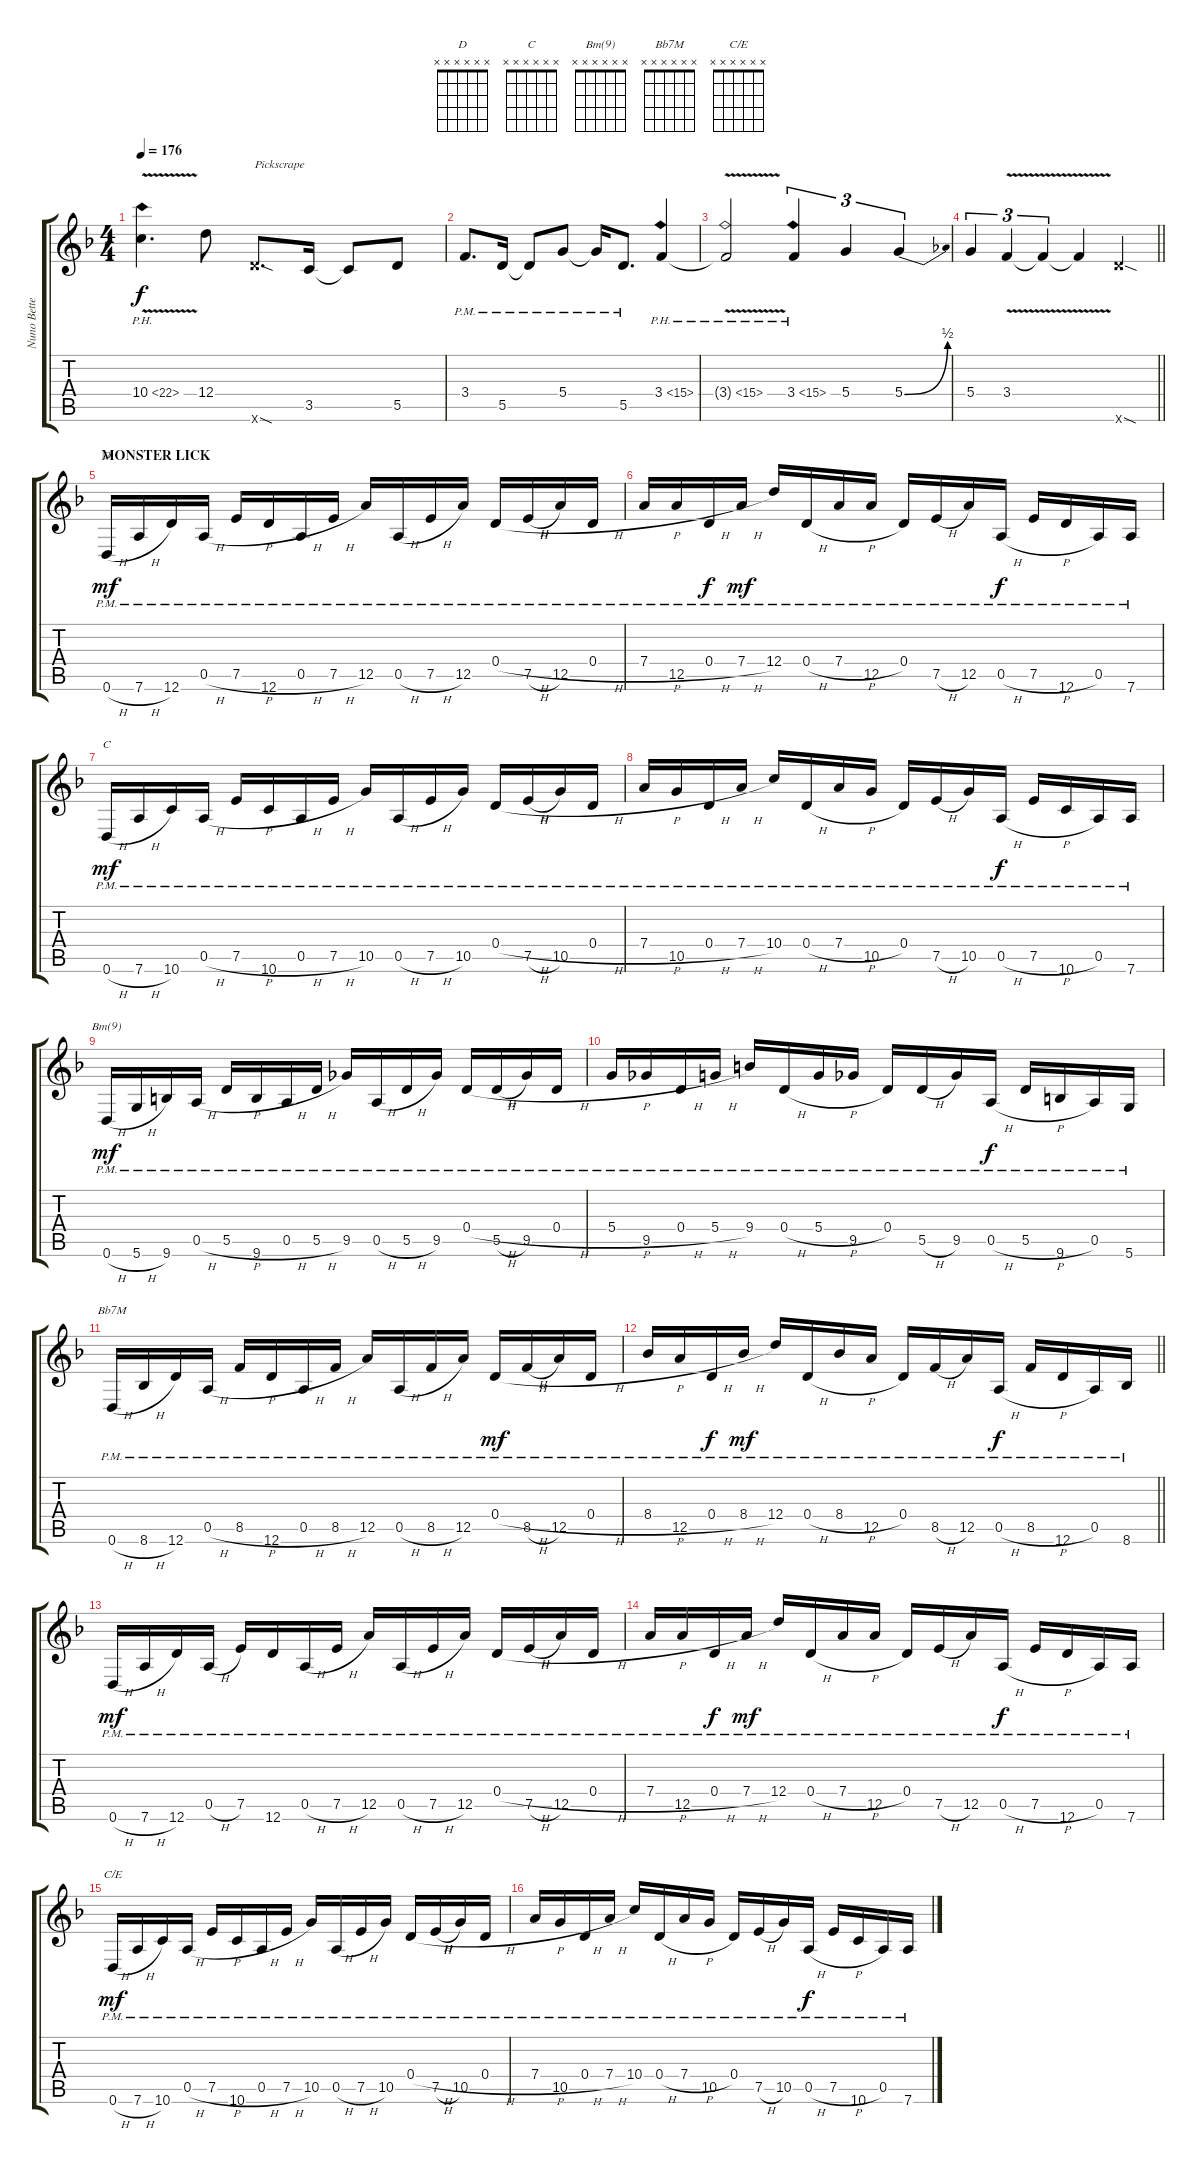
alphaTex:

\track ("Nuno Bettencourt - Guitar" "Nuno Bette") {instrument distortionguitar}
\staff {score tabs}
\tuning (E4 B3 G3 D3 A2 D2) {hide}
\chord ("D" x x x x x x)
\chord ("C" x x x x x x)
\chord ("Bm(9)" x x x x x x)
\chord ("Bb7M" x x x x x x)
\chord ("C/E" x x x x x x)
\ts (4 4)
\tempo 176
\clef g2
\ks f
10.4{ph 12 v}.4{d dy f} 12.4.8 12.6{sod x}.8{d txt "Pickscrape"} 3.5.16 3.5{t}.8 5.5.8 |
3.4{pm}.8{d} 5.5{pm}.16 5.5{pm t}.8 5.4{pm}.8 5.4{pm t}.16 5.5{pm}.8{d} 3.4{ph 12}.4 |
3.4{ph 12 v t}.2 3.4{ph 12}.4{tu (3 2)} 5.4.4{tu (3 2)} 5.4{be (bend 0 0 60 2)}.4{tu (3 2)} |
\barLineRight lightlight
5.4.4{tu (3 2)} 3.4{v}.4{tu (3 2)} 3.4{v t}.4{tu (3 2)} 3.4{v t}.4 12.6{sod x}.4 |
\section ("" "MONSTER LICK")
0.6{h pm}.16{ch "D" dy mf volume 8} 7.6{h pm}.16 12.6{pm}.16 0.5{h pm}.16 7.5{h pm}.16 12.6{pm}.16 0.5{h pm}.16 7.5{h pm}.16 12.5{pm}.16 0.5{h pm}.16 7.5{h pm}.16 12.5{pm}.16 0.4{h pm}.16 7.5{h pm}.16 12.5{pm}.16 0.4{h pm}.16 |
7.4{h pm}.16 12.5{pm}.16 0.4{h pm}.16{dy f} 7.4{h pm}.16{dy mf} 12.4{pm}.16 0.4{h pm}.16 7.4{h pm}.16 12.5{pm}.16 0.4{pm}.16 7.5{h pm}.16 12.5{pm}.16 0.5{h pm}.16{dy f} 7.5{h pm}.16 12.6{pm}.16 0.5{pm}.16 7.6{pm}.16 |
0.6{h pm}.16{ch "C" dy mf} 7.6{h pm}.16 10.6{pm}.16 0.5{h pm}.16 7.5{h pm}.16 10.6{pm}.16 0.5{h pm}.16 7.5{h pm}.16 10.5{pm}.16 0.5{h pm}.16 7.5{h pm}.16 10.5{pm}.16 0.4{h pm}.16 7.5{h pm}.16 10.5{pm}.16 0.4{h pm}.16 |
7.4{h pm}.16 10.5{pm}.16 0.4{h pm}.16 7.4{h pm}.16 10.4{pm}.16 0.4{h pm}.16 7.4{h pm}.16 10.5{pm}.16 0.4{pm}.16 7.5{h pm}.16 10.5{pm}.16 0.5{h pm}.16{dy f} 7.5{h pm}.16 10.6{pm}.16 0.5{pm}.16 7.6{pm}.16 |
0.6{h pm}.16{ch "Bm(9)" dy mf} 5.6{h pm}.16 9.6{pm}.16 0.5{h pm}.16 5.5{h pm}.16 9.6{pm}.16 0.5{h pm}.16 5.5{h pm}.16 9.5{pm}.16 0.5{h pm}.16 5.5{h pm}.16 9.5{pm}.16 0.4{h pm}.16 5.5{h pm}.16 9.5{pm}.16 0.4{h pm}.16 |
5.4{h pm}.16 9.5{pm}.16 0.4{h pm}.16 5.4{h pm}.16 9.4{pm}.16 0.4{h pm}.16 5.4{h pm}.16 9.5{pm}.16 0.4{pm}.16 5.5{h pm}.16 9.5{pm}.16 0.5{h pm}.16{dy f} 5.5{h pm}.16 9.6{pm}.16 0.5{pm}.16 5.6{pm}.16 |
0.6{h pm}.16{ch "Bb7M"} 8.6{h pm}.16 12.6{pm}.16 0.5{h pm}.16 8.5{h pm}.16 12.6{pm}.16 0.5{h pm}.16 8.5{h pm}.16 12.5{pm}.16 0.5{h pm}.16 8.5{h pm}.16 12.5{pm}.16 0.4{h pm}.16{dy mf} 8.5{h pm}.16 12.5{pm}.16 0.4{h pm}.16 |
\barLineRight lightlight
8.4{h pm}.16 12.5{pm}.16 0.4{h pm}.16{dy f} 8.4{h pm}.16{dy mf} 12.4{pm}.16 0.4{h pm}.16 8.4{h pm}.16 12.5{pm}.16 0.4{pm}.16 8.5{h pm}.16 12.5{pm}.16 0.5{h pm}.16{dy f} 8.5{h pm}.16 12.6{pm}.16 0.5{pm}.16 8.6{pm}.16 |
0.6{h pm}.16{dy mf} 7.6{h pm}.16 12.6{pm}.16 0.5{h pm}.16 7.5{pm}.16 12.6{pm}.16 0.5{h pm}.16 7.5{h pm}.16 12.5{pm}.16 0.5{h pm}.16 7.5{h pm}.16 12.5{pm}.16 0.4{h pm}.16 7.5{h pm}.16 12.5{pm}.16 0.4{h pm}.16 |
7.4{h pm}.16 12.5{pm}.16 0.4{h pm}.16{dy f} 7.4{h pm}.16{dy mf} 12.4{pm}.16 0.4{h pm}.16 7.4{h pm}.16 12.5{pm}.16 0.4{pm}.16 7.5{h pm}.16 12.5{pm}.16 0.5{h pm}.16{dy f} 7.5{h pm}.16 12.6{pm}.16 0.5{pm}.16 7.6{pm}.16 |
0.6{h pm}.16{ch "C/E" dy mf} 7.6{h pm}.16 10.6{pm}.16 0.5{h pm}.16 7.5{h pm}.16 10.6{pm}.16 0.5{h pm}.16 7.5{h pm}.16 10.5{pm}.16 0.5{h pm}.16 7.5{h pm}.16 10.5{pm}.16 0.4{h pm}.16 7.5{h pm}.16 10.5{pm}.16 0.4{h pm}.16 |
7.4{h pm}.16 10.5{pm}.16 0.4{h pm}.16 7.4{h pm}.16 10.4{pm}.16 0.4{h pm}.16 7.4{h pm}.16 10.5{pm}.16 0.4{pm}.16 7.5{h pm}.16 10.5{pm}.16 0.5{h pm}.16{dy f} 7.5{h pm}.16 10.6{pm}.16 0.5{pm}.16 7.6{pm}.16
